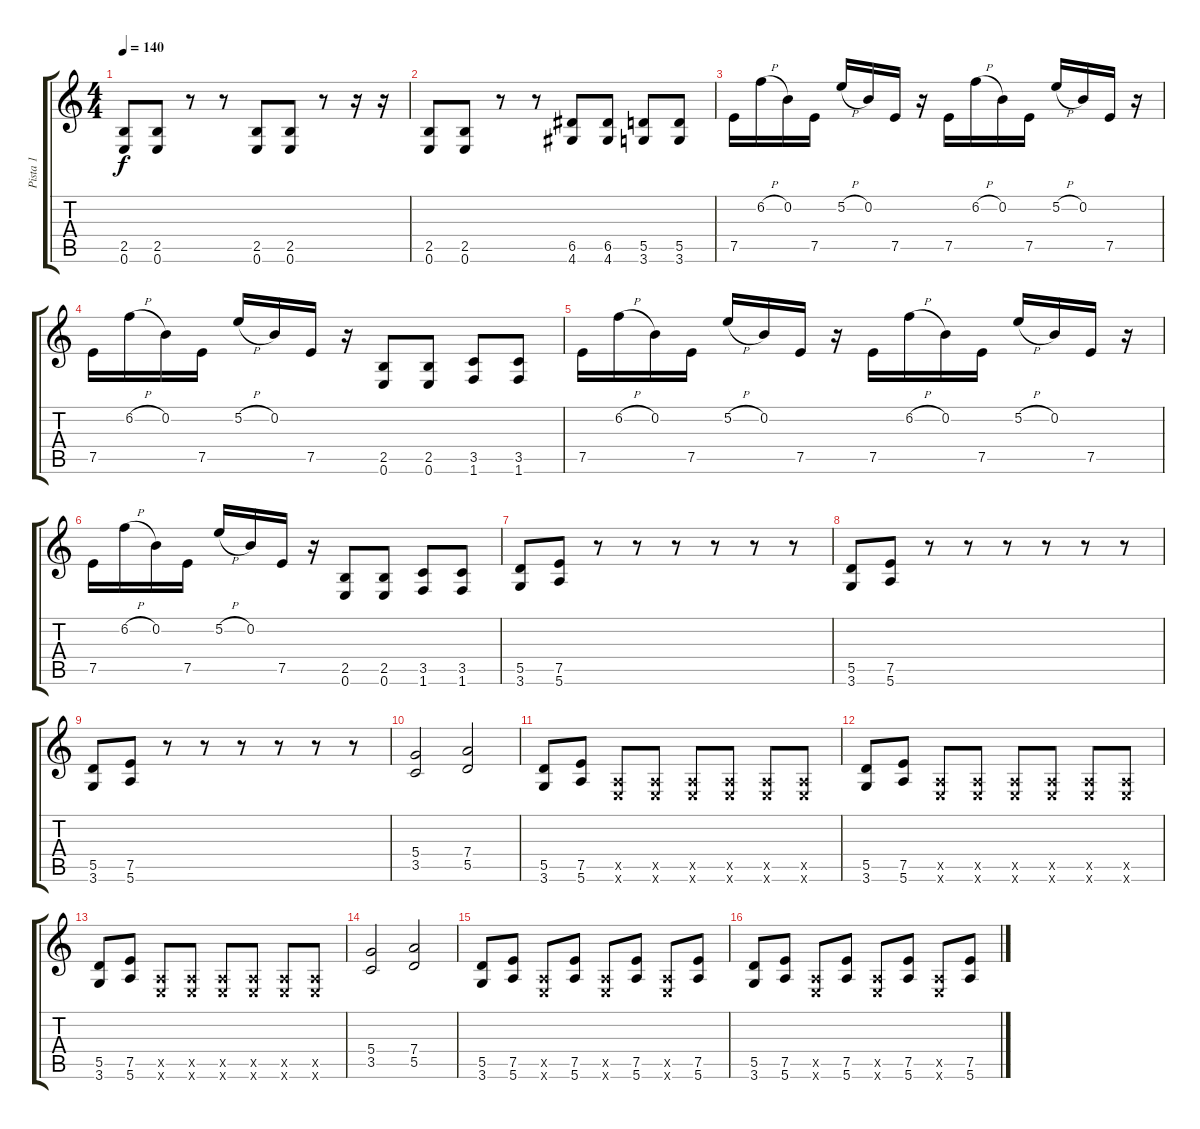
\track ("Pista 1" "Pista 1") {instrument overdrivenguitar}
\staff {score tabs}
\tuning (E4 B3 G3 D3 A2 E2) {hide}
\ts (4 4)
\tempo 140
\clef g2
\ks c
(2.5 0.6).8{dy f} (2.5 0.6).8 r.8 r.8 (2.5 0.6).8 (2.5 0.6).8 r.8 r.16 r.16 |
(2.5 0.6).8 (2.5 0.6).8 r.8 r.8 (6.5 4.6).8 (6.5 4.6).8 (5.5 3.6).8 (5.5 3.6).8 |
7.5.16 6.2{h}.16 0.2.16 7.5.16 5.2{h}.16 0.2.16 7.5.16 r.16 7.5.16 6.2{h}.16 0.2.16 7.5.16 5.2{h}.16 0.2.16 7.5.16 r.16 |
7.5.16 6.2{h}.16 0.2.16 7.5.16 5.2{h}.16 0.2.16 7.5.16 r.16 (2.5 0.6).8 (2.5 0.6).8 (3.5 1.6).8 (3.5 1.6).8 |
7.5.16 6.2{h}.16 0.2.16 7.5.16 5.2{h}.16 0.2.16 7.5.16 r.16 7.5.16 6.2{h}.16 0.2.16 7.5.16 5.2{h}.16 0.2.16 7.5.16 r.16 |
7.5.16 6.2{h}.16 0.2.16 7.5.16 5.2{h}.16 0.2.16 7.5.16 r.16 (2.5 0.6).8 (2.5 0.6).8 (3.5 1.6).8 (3.5 1.6).8 |
(5.5 3.6).8 (7.5 5.6).8 r.8 r.8 r.8 r.8 r.8 r.8 |
(5.5 3.6).8 (7.5 5.6).8 r.8 r.8 r.8 r.8 r.8 r.8 |
(5.5 3.6).8 (7.5 5.6).8 r.8 r.8 r.8 r.8 r.8 r.8 |
(5.4 3.5).2 (7.4 5.5).2 |
(5.5 3.6).8 (7.5 5.6).8 (0.5{x} 0.6{x}).8 (0.5{x} 0.6{x}).8 (0.5{x} 0.6{x}).8 (0.5{x} 0.6{x}).8 (0.5{x} 0.6{x}).8 (0.5{x} 0.6{x}).8 |
(5.5 3.6).8 (7.5 5.6).8 (0.5{x} 0.6{x}).8 (0.5{x} 0.6{x}).8 (0.5{x} 0.6{x}).8 (0.5{x} 0.6{x}).8 (0.5{x} 0.6{x}).8 (0.5{x} 0.6{x}).8 |
(5.5 3.6).8 (7.5 5.6).8 (0.5{x} 0.6{x}).8 (0.5{x} 0.6{x}).8 (0.5{x} 0.6{x}).8 (0.5{x} 0.6{x}).8 (0.5{x} 0.6{x}).8 (0.5{x} 0.6{x}).8 |
(5.4 3.5).2 (7.4 5.5).2 |
(5.5 3.6).8 (7.5 5.6).8 (0.5{x} 0.6{x}).8 (7.5 5.6).8 (0.5{x} 0.6{x}).8 (7.5 5.6).8 (0.5{x} 0.6{x}).8 (7.5 5.6).8 |
(5.5 3.6).8 (7.5 5.6).8 (0.5{x} 0.6{x}).8 (7.5 5.6).8 (0.5{x} 0.6{x}).8 (7.5 5.6).8 (0.5{x} 0.6{x}).8 (7.5 5.6).8
